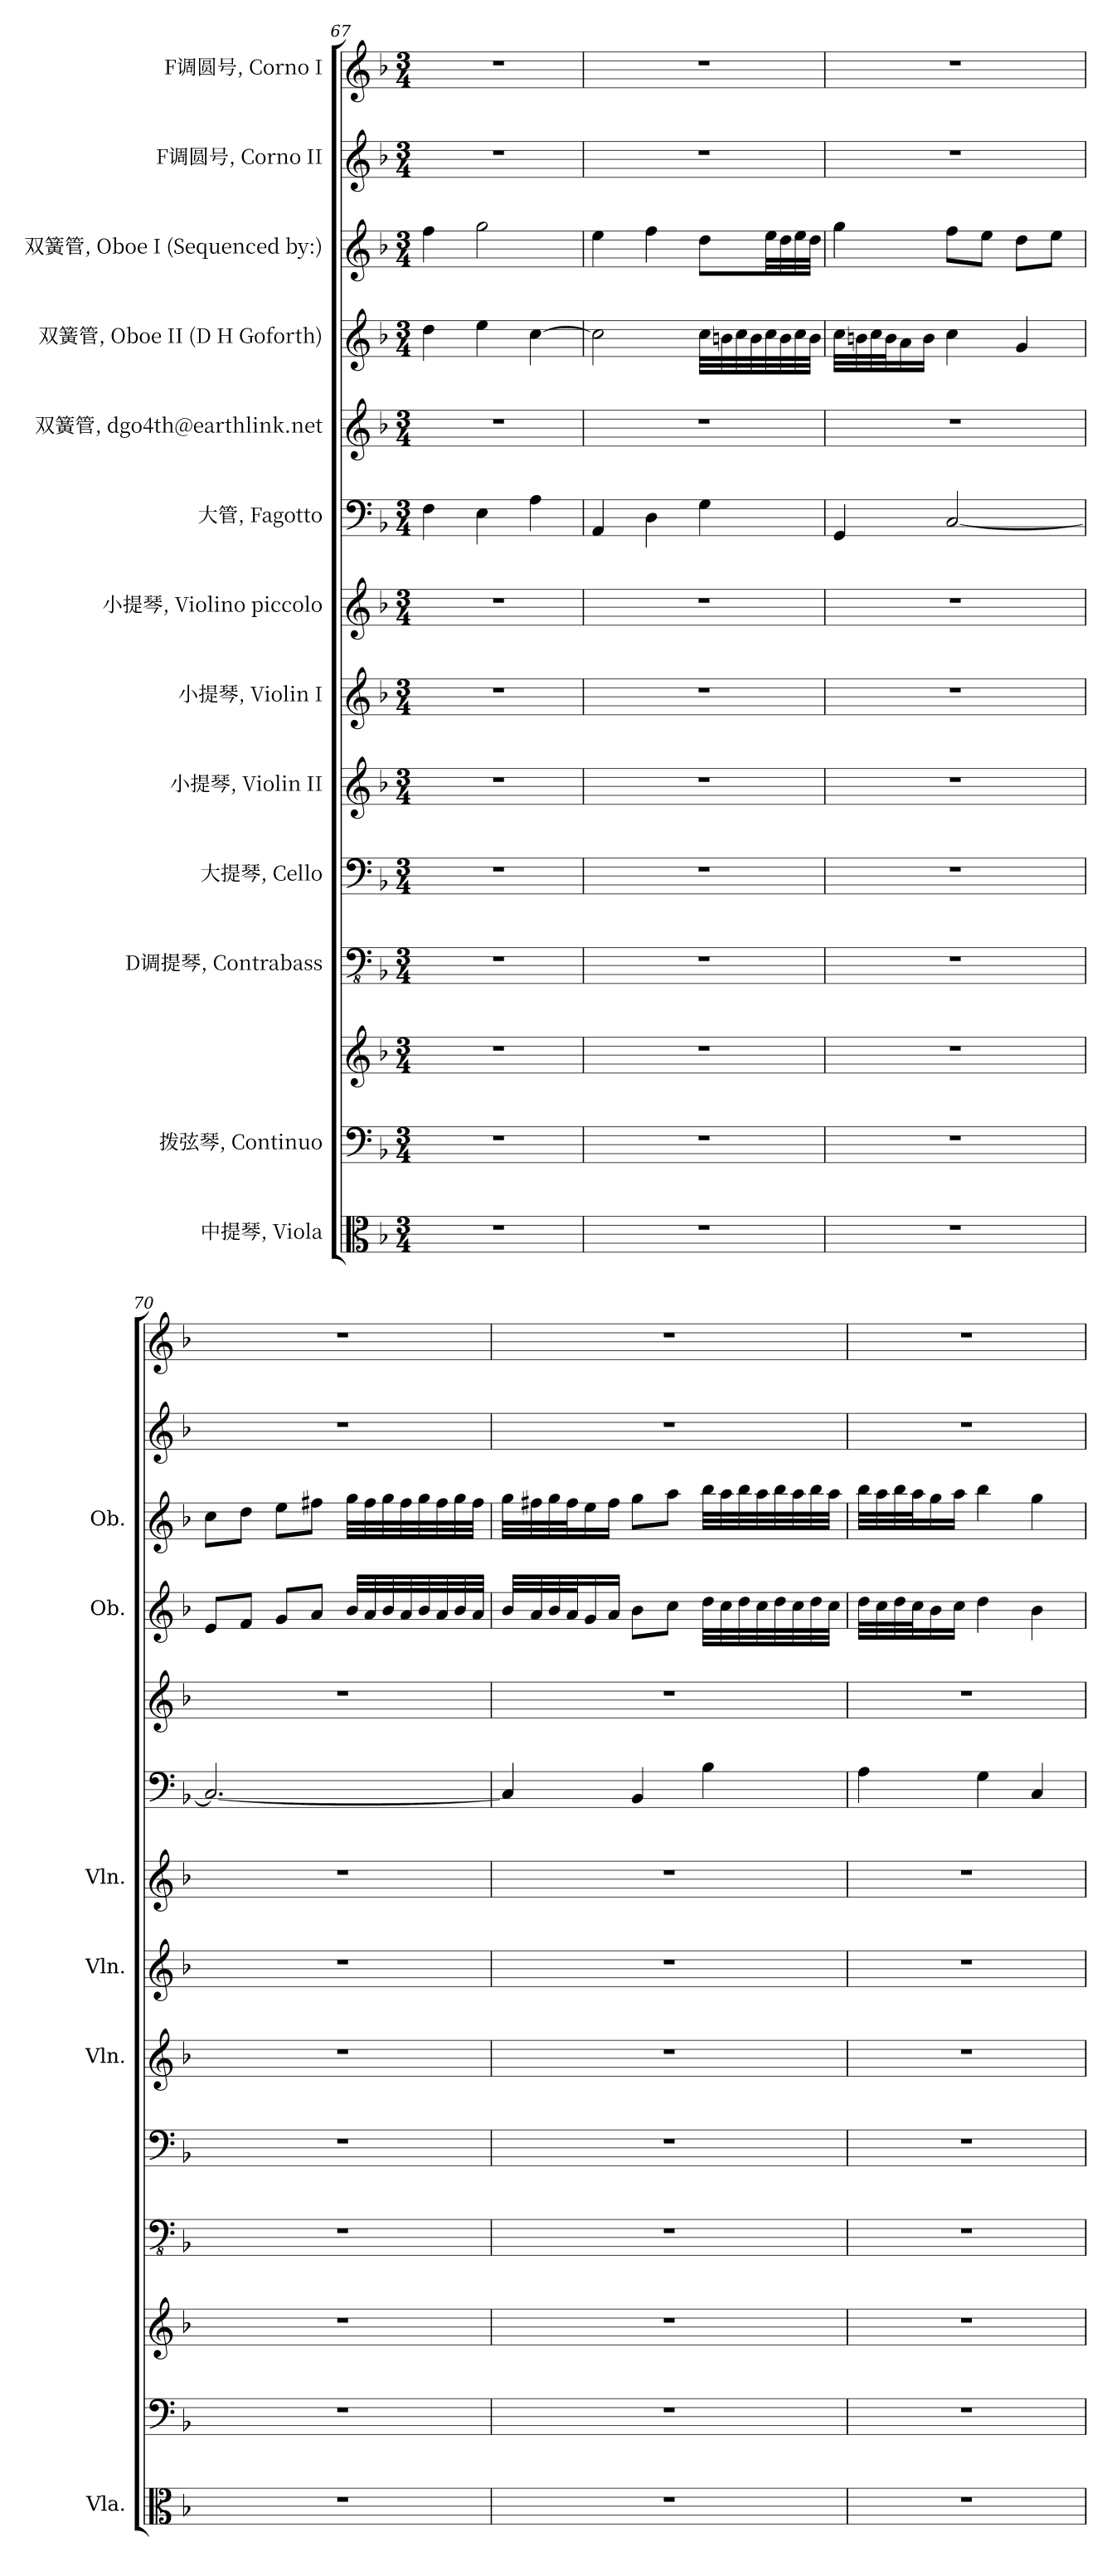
**kern	**kern	**kern	**kern	**kern	**kern	**kern	**kern	**kern	**kern	**kern	**kern	**kern	**kern
*part13	*part12	*part12	*part11	*part10	*part9	*part8	*part7	*part6	*part5	*part4	*part3	*part2	*part1
*staff14	*staff13	*staff12	*staff11	*staff10	*staff9	*staff8	*staff7	*staff6	*staff5	*staff4	*staff3	*staff2	*staff1
*I"中提琴, Viola	*I"拨弦琴, Continuo	*	*I"D调提琴, Contrabass	*I"大提琴, Cello	*I"小提琴, Violin II	*I"小提琴, Violin I	*I"小提琴, Violino piccolo	*I"大管, Fagotto	*I"双簧管, dgo4th@earthlink.net	*I"双簧管, Oboe II (D H Goforth)	*I"双簧管, Oboe I (Sequenced by:)	*I"F调圆号, Corno II	*I"F调圆号, Corno I
*I'Vla.	*	*	*	*	*I'Vln.	*I'Vln.	*I'Vln.	*	*	*I'Ob.	*I'Ob.	*	*
*clefC3	*clefF4	*clefG2	*clefFv4	*clefF4	*clefG2	*clefG2	*clefG2	*clefF4	*clefG2	*clefG2	*clefG2	*clefG2	*clefG2
*	*	*	*ITrd7c12	*	*	*	*	*	*	*	*	*ITrd4c7	*ITrd4c7
*k[b-]	*k[b-]	*k[b-]	*k[b-]	*k[b-]	*k[b-]	*k[b-]	*k[b-]	*k[b-]	*k[b-]	*k[b-]	*k[b-]	*k[b-e-]	*k[b-e-]
*M3/4	*M3/4	*M3/4	*M3/4	*M3/4	*M3/4	*M3/4	*M3/4	*M3/4	*M3/4	*M3/4	*M3/4	*M3/4	*M3/4
=67	=67	=67	=67	=67	=67	=67	=67	=67	=67	=67	=67	=67	=67
2.r	2.r	2.r	2.r	2.r	2.r	2.r	2.r	4F\	2.r	4dd\	4ff\	2.r	2.r
.	.	.	.	.	.	.	.	4E\	.	4ee\	2gg\	.	.
.	.	.	.	.	.	.	.	4A\	.	[4cc\	.	.	.
=68	=68	=68	=68	=68	=68	=68	=68	=68	=68	=68	=68	=68	=68
2.r	2.r	2.r	2.r	2.r	2.r	2.r	2.r	4AA/	2.r	2cc\]	4ee\	2.r	2.r
.	.	.	.	.	.	.	.	4D\	.	.	4ff\	.	.
.	.	.	.	.	.	.	.	4G\	.	32cc\LLL	8dd\L	.	.
.	.	.	.	.	.	.	.	.	.	32bn\	.	.	.
.	.	.	.	.	.	.	.	.	.	32cc\	.	.	.
.	.	.	.	.	.	.	.	.	.	32b\	.	.	.
.	.	.	.	.	.	.	.	.	.	32cc\	32ee\LL	.	.
.	.	.	.	.	.	.	.	.	.	32b\	32dd\	.	.
.	.	.	.	.	.	.	.	.	.	32cc\	32ee\	.	.
.	.	.	.	.	.	.	.	.	.	32b\JJJ	32dd\JJJ	.	.
=69	=69	=69	=69	=69	=69	=69	=69	=69	=69	=69	=69	=69	=69
2.r	2.r	2.r	2.r	2.r	2.r	2.r	2.r	4GG/	2.r	32cc\LLL	4gg\	2.r	2.r
.	.	.	.	.	.	.	.	.	.	32bn\	.	.	.
.	.	.	.	.	.	.	.	.	.	32cc\	.	.	.
.	.	.	.	.	.	.	.	.	.	32b\J	.	.	.
.	.	.	.	.	.	.	.	.	.	16a\	.	.	.
.	.	.	.	.	.	.	.	.	.	16b\JJ	.	.	.
.	.	.	.	.	.	.	.	[2C/	.	4cc\	8ff\L	.	.
.	.	.	.	.	.	.	.	.	.	.	8ee\J	.	.
.	.	.	.	.	.	.	.	.	.	4g/	8dd\L	.	.
.	.	.	.	.	.	.	.	.	.	.	8ee\J	.	.
!!LO:PB:g=z
=70	=70	=70	=70	=70	=70	=70	=70	=70	=70	=70	=70	=70	=70
2.r	2.r	2.r	2.r	2.r	2.r	2.r	2.r	2.C/_	2.r	8e/L	8cc\L	2.r	2.r
.	.	.	.	.	.	.	.	.	.	8f/J	8dd\J	.	.
.	.	.	.	.	.	.	.	.	.	8g/L	8ee\L	.	.
.	.	.	.	.	.	.	.	.	.	8a/J	8ff#X\J	.	.
.	.	.	.	.	.	.	.	.	.	32b-/LLL	32gg\LLL	.	.
.	.	.	.	.	.	.	.	.	.	32a/	32ff#\	.	.
.	.	.	.	.	.	.	.	.	.	32b-/	32gg\	.	.
.	.	.	.	.	.	.	.	.	.	32a/	32ff#\	.	.
.	.	.	.	.	.	.	.	.	.	32b-/	32gg\	.	.
.	.	.	.	.	.	.	.	.	.	32a/	32ff#\	.	.
.	.	.	.	.	.	.	.	.	.	32b-/	32gg\	.	.
.	.	.	.	.	.	.	.	.	.	32a/JJJ	32ff#\JJJ	.	.
=71	=71	=71	=71	=71	=71	=71	=71	=71	=71	=71	=71	=71	=71
2.r	2.r	2.r	2.r	2.r	2.r	2.r	2.r	4C/]	2.r	32b-/LLL	32gg\LLL	2.r	2.r
.	.	.	.	.	.	.	.	.	.	32a/	32ff#X\	.	.
.	.	.	.	.	.	.	.	.	.	32b-/	32gg\	.	.
.	.	.	.	.	.	.	.	.	.	32a/J	32ff#\J	.	.
.	.	.	.	.	.	.	.	.	.	16g/	16ee\	.	.
.	.	.	.	.	.	.	.	.	.	16a/JJ	16ff#\JJ	.	.
.	.	.	.	.	.	.	.	4BB-/	.	8b-\L	8gg\L	.	.
.	.	.	.	.	.	.	.	.	.	8cc\J	8aa\J	.	.
.	.	.	.	.	.	.	.	4B-\	.	32dd\LLL	32bb-\LLL	.	.
.	.	.	.	.	.	.	.	.	.	32cc\	32aa\	.	.
.	.	.	.	.	.	.	.	.	.	32dd\	32bb-\	.	.
.	.	.	.	.	.	.	.	.	.	32cc\	32aa\	.	.
.	.	.	.	.	.	.	.	.	.	32dd\	32bb-\	.	.
.	.	.	.	.	.	.	.	.	.	32cc\	32aa\	.	.
.	.	.	.	.	.	.	.	.	.	32dd\	32bb-\	.	.
.	.	.	.	.	.	.	.	.	.	32cc\JJJ	32aa\JJJ	.	.
=72	=72	=72	=72	=72	=72	=72	=72	=72	=72	=72	=72	=72	=72
2.r	2.r	2.r	2.r	2.r	2.r	2.r	2.r	4A\	2.r	32dd\LLL	32bb-\LLL	2.r	2.r
.	.	.	.	.	.	.	.	.	.	32cc\	32aa\	.	.
.	.	.	.	.	.	.	.	.	.	32dd\	32bb-\	.	.
.	.	.	.	.	.	.	.	.	.	32cc\J	32aa\J	.	.
.	.	.	.	.	.	.	.	.	.	16b-\	16gg\	.	.
.	.	.	.	.	.	.	.	.	.	16cc\JJ	16aa\JJ	.	.
.	.	.	.	.	.	.	.	4G\	.	4dd\	4bb-\	.	.
.	.	.	.	.	.	.	.	4C/	.	4b-\	4gg\	.	.
=	=	=	=	=	=	=	=	=	=	=	=	=	=
*-	*-	*-	*-	*-	*-	*-	*-	*-	*-	*-	*-	*-	*-
